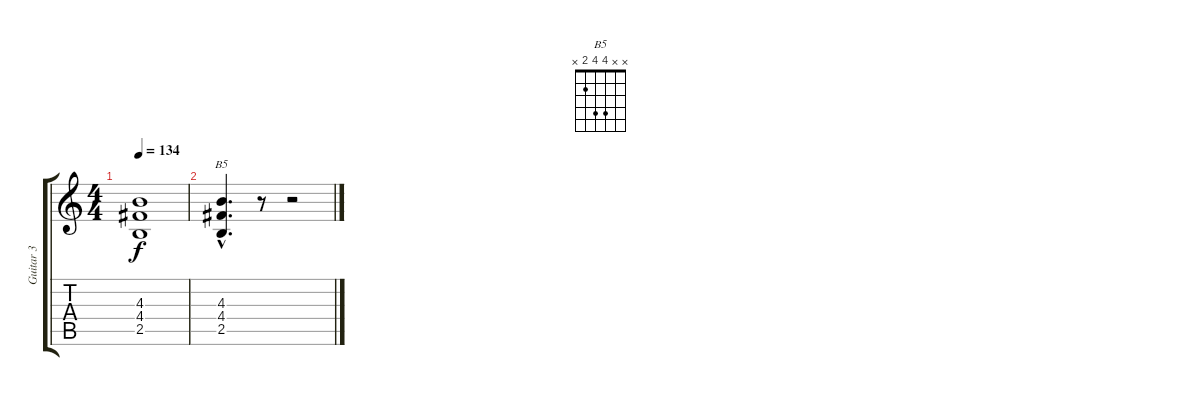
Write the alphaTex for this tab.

\track ("Guitar 3" "Guitar 3") {instrument overdrivenguitar}
\staff {score tabs}
\tuning (E4 B3 G3 D3 A2 E2) {hide}
\chord ("B5" x x 4 4 2 x)
\ts (4 4)
\tempo 134
\clef g2
\ks c
(4.3{t} 4.4{t} 2.5{t}).1{dy f} |
(4.3{hac} 4.4{hac} 2.5{hac}).4{d ch "B5"} r.8 r.2
